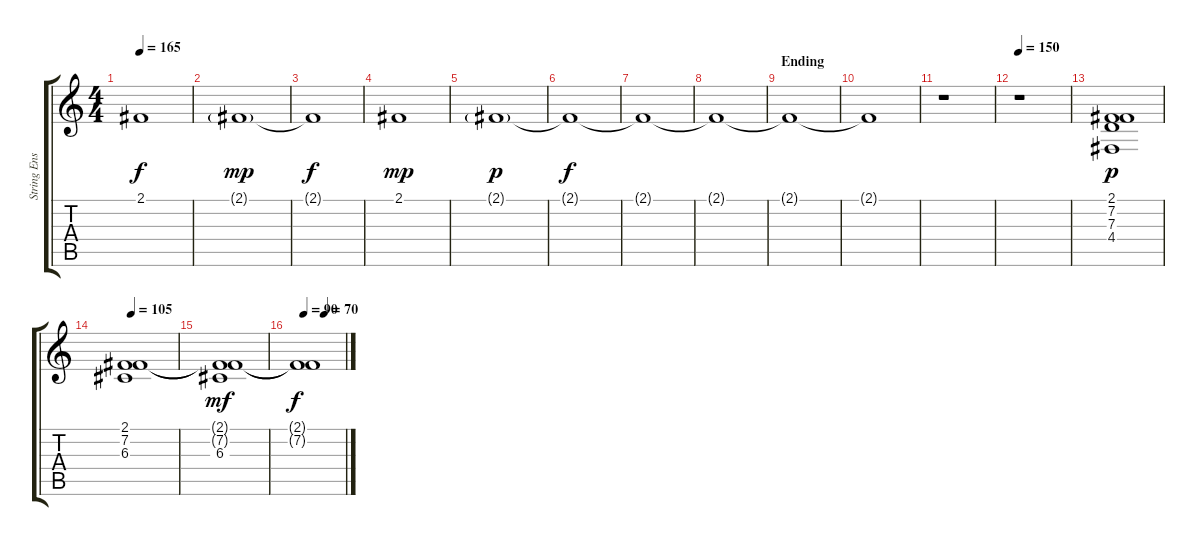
\track ("String Ensemble" "String Ens") {instrument stringensemble1}
\staff {score tabs}
\tuning (E4 B3 G3 D3 A2 E2) {hide}
\ts (4 4)
\tempo 165
\clef g2
\ks c
2.1{t}.1{dy f} |
2.1{g}.1{dy mp} |
2.1{t}.1{dy f} |
2.1.1{dy mp} |
2.1{g}.1{dy p} |
2.1{t}.1{dy f} |
2.1{t}.1 |
2.1{t}.1 |
\section ("" "Ending")
2.1{t}.1{volume 0} |
2.1{t}.1 |
r.1 |
\tempo 150
r.1{volume 7} |
(2.1 7.2 7.3 4.4).1{dy p volume 11} |
\tempo 105
(2.1 7.2 6.3).1 |
(2.1{t} 7.2{t} 6.3).1{dy mf} |
\tempo 90
\tempo (70 0.5)
(2.1{t} 7.2{t}).1{dy f volume 4}
